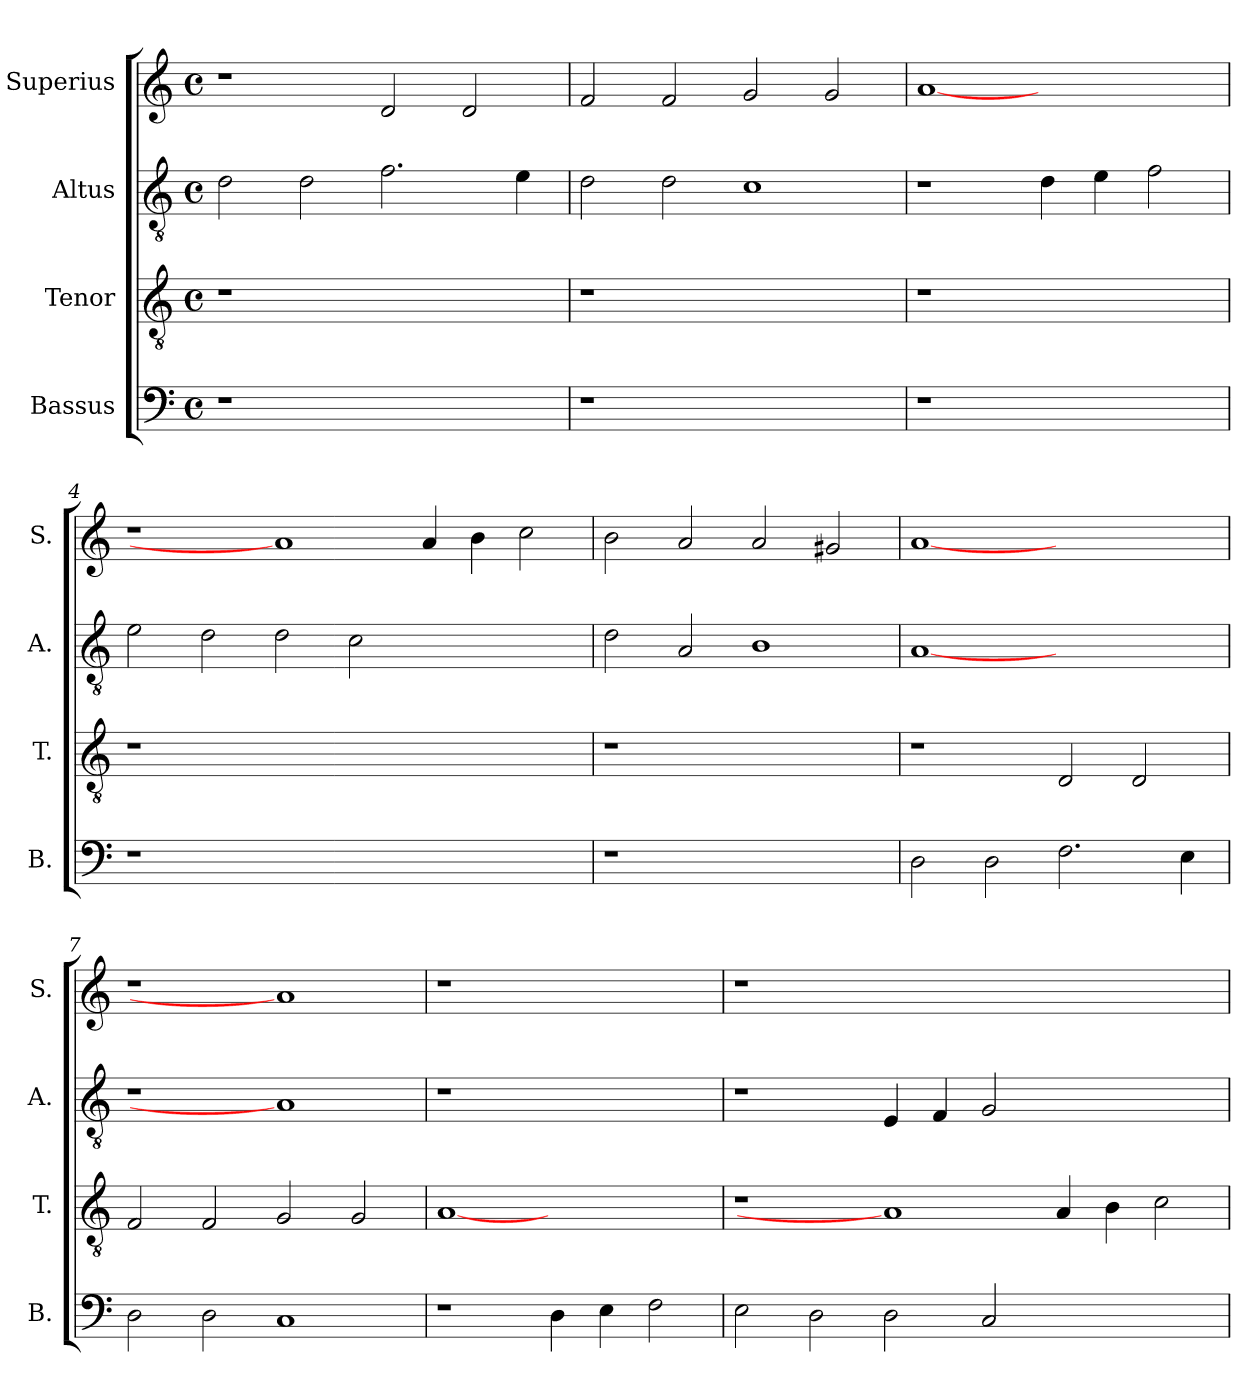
**kern	**kern	**kern	**kern
*part4	*part3	*part2	*part1
*staff4	*staff3	*staff2	*staff1
*I"Bassus	*I"Tenor	*I"Altus	*I"Superius
*I'B.	*I'T.	*I'A.	*I'S.
!!LO:PB:g=z
*clefF4	*clefGv2	*clefGv2	*clefG2
*	*ITrd7c12	*ITrd7c12	*
*k[]	*k[]	*k[]	*k[]
*C:	*C:	*C:	*C:
*M4/4	*M4/4	*M4/4	*M4/4
*met(c)	*met(c)	*met(c)	*met(c)
=1	=1	=1	=1
!LO:N:vis=1	!LO:N:vis=1	!	!
1r	1r	2Di\	1r
.	.	2Di\	.
1ryy	1ryy	2.Fi\	2di/
.	.	.	2di/
.	.	4Ei\	.
=2	=2	=2	=2
!LO:N:vis=1	!LO:N:vis=1	!	!
1r	1r	2Di\	2fi/
.	.	2Di\	2fi/
1ryy	1ryy	1Ci	2gi/
.	.	.	2gi/
=3	=3	=3	=3
!LO:N:vis=1	!LO:N:vis=1	!	!
1r	1r	1r	[1ai
1ryy	1ryy	4Di\	1ryy
.	.	4Ei\	.
.	.	2Fi\	.
=4	=4	=4	=4
!LO:N:vis=1	!LO:N:vis=1	!	!
1r	1r	2Ei\	1r
.	.	2Di\	.
0ryy	0ryy	2Di\	1ai]
.	.	2Ci\	.
.	.	1ryy	4ai/
.	.	.	4bi\
.	.	.	2cci\
!!LO:LB:g=z
=5	=5	=5	=5
!LO:N:vis=1	!LO:N:vis=1	!	!
1r	1r	2Di\	2bi\
.	.	2AAi/	2ai/
1ryy	1ryy	1BBi	2ai/
.	.	.	2g#Xi/
=6	=6	=6	=6
2Di\	1r	[1AAi	[1ai
2Di\	.	.	.
2.Fi\	2DDi/	1ryy	1ryy
.	2DDi/	.	.
4Ei\	.	.	.
=7	=7	=7	=7
!	!	!LO:N:vis=1	!LO:N:vis=1
2Di\	2FFi/	1r	1r
2Di\	2FFi/	.	.
1Ci	2GGi/	1AAi]	1ai]
.	2GGi/	.	.
=8	=8	=8	=8
!	!	!LO:N:vis=1	!LO:N:vis=1
1r	[1AAi	1r	1r
4Di\	1ryy	1ryy	1ryy
4Ei\	.	.	.
2Fi\	.	.	.
=9	=9	=9	=9
!	!	!	!LO:N:vis=1
2Ei\	1r	1r	1r
2Di\	.	.	.
2Di\	1AAi]	4EEi/	0ryy
.	.	4FFi/	.
2Ci/	.	2GGi/	.
1ryy	4AAi/	1ryy	.
.	4BBi\	.	.
.	2Ci\	.	.
=	=	=	=
*-	*-	*-	*-
